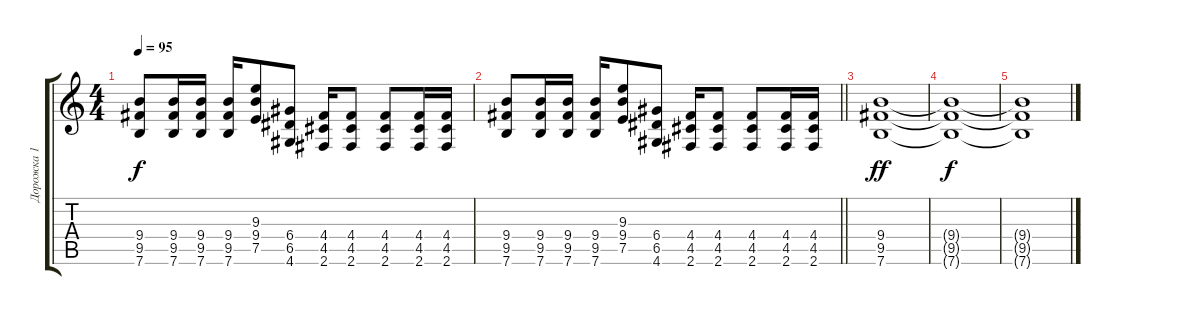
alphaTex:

\track ("Дорожка 1" "Дорожка 1") {instrument distortionguitar}
\staff {score tabs}
\tuning (E4 B3 G3 D3 A2 E2) {hide}
\ts (4 4)
\tempo 95
\clef g2
\ks c
(9.4 9.5 7.6).8{dy f} (9.4 9.5 7.6).16 (9.4 9.5 7.6).16 (9.4 9.5 7.6).16 (9.3 9.4 7.5).8 (6.4 6.5 4.6).8 (4.4 4.5 2.6).16 (4.4 4.5 2.6).8 (4.4 4.5 2.6).8 (4.4 4.5 2.6).16 (4.4 4.5 2.6).16 |
\barLineRight lightlight
(9.4 9.5 7.6).8 (9.4 9.5 7.6).16 (9.4 9.5 7.6).16 (9.4 9.5 7.6).16 (9.3 9.4 7.5).8 (6.4 6.5 4.6).8 (4.4 4.5 2.6).16 (4.4 4.5 2.6).8 (4.4 4.5 2.6).8 (4.4 4.5 2.6).16 (4.4 4.5 2.6).16 |
(9.4 9.5 7.6).1{dy ff} |
(9.4{t} 9.5{t} 7.6{t}).1{dy f} |
(9.4{t} 9.5{t} 7.6{t}).1
